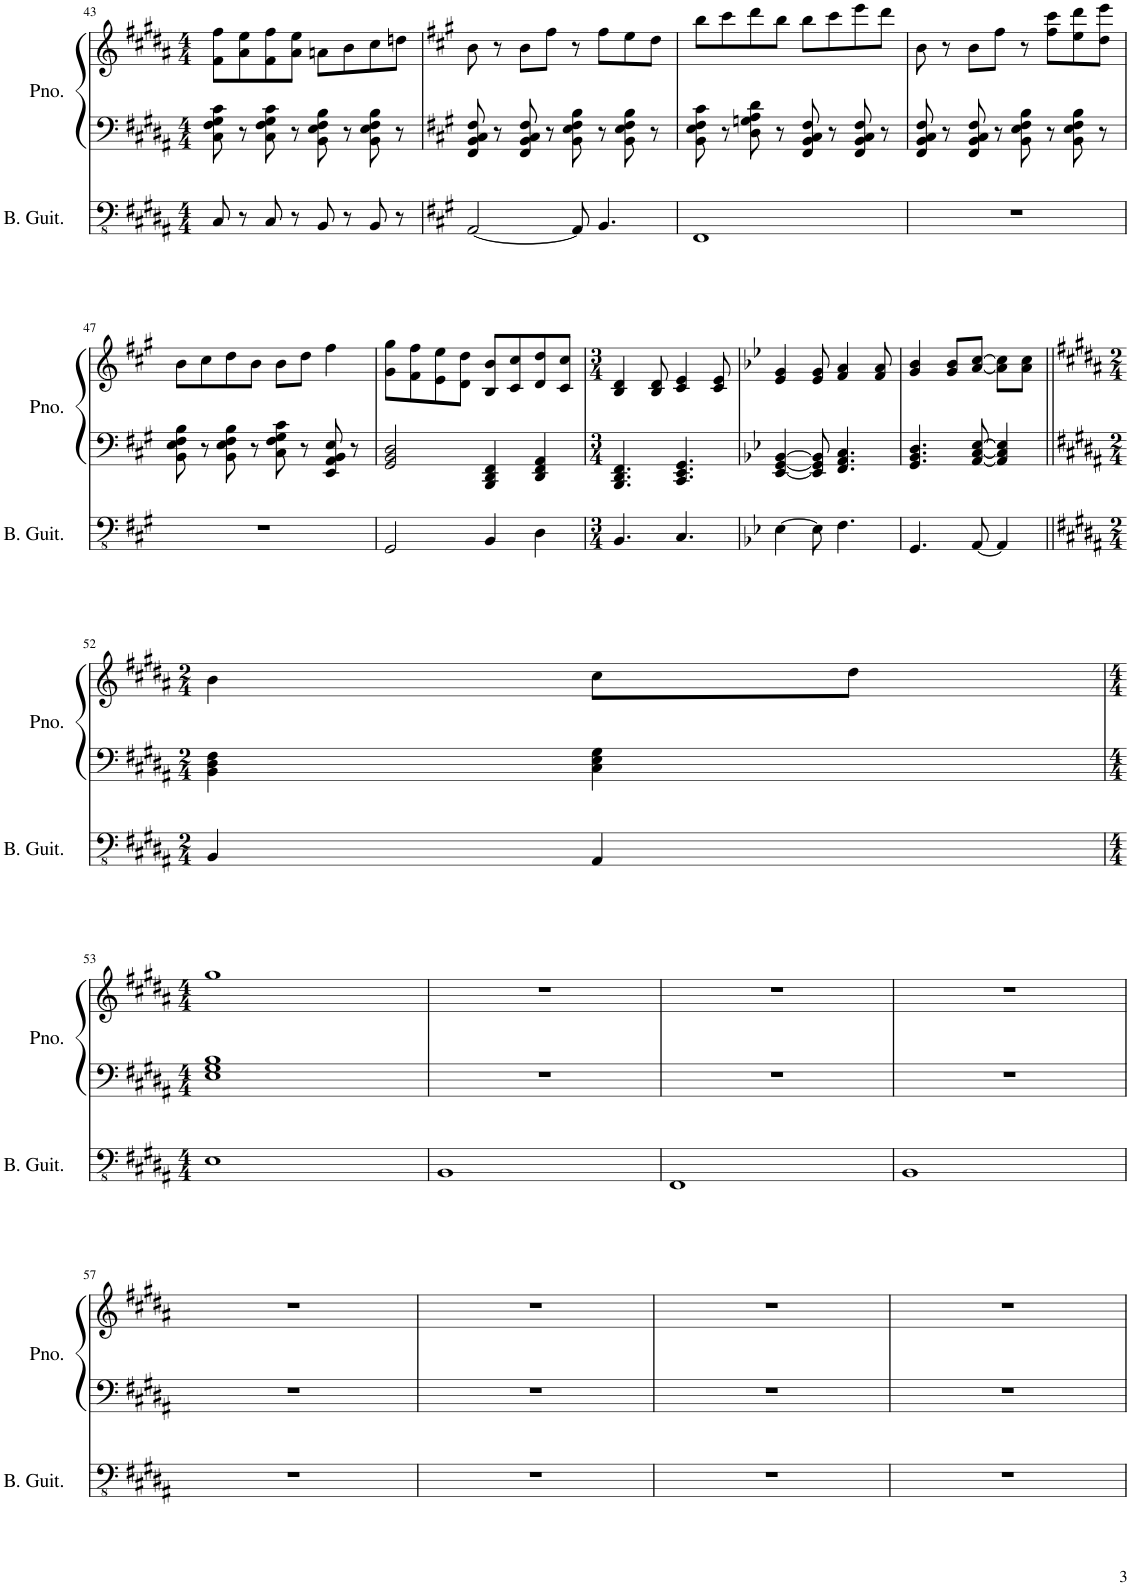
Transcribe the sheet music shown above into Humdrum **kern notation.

**kern	**kern	**kern
*part2	*part1	*part1
*staff3	*staff2	*staff1
*I"ベース	*I"Piano	*
*	*I'Pno.	*
!!LO:PB:g=z
*clefFv4	*clefF4	*clefG2
*k[f#c#g#d#a#]	*k[f#c#g#d#a#]	*k[f#c#g#d#a#]
*M4/4	*M4/4	*M4/4
=43	=43	=43
8CC#/	8C#\ 8F#\ 8G#\ 8c#\	8f#\ 8ff#\L
8r	8r	8a#\ 8ee\
8CC#/	8C#\ 8F#\ 8G#\ 8c#\	8f#\ 8ff#\
8r	8r	8a#\ 8ee\J
8BBB/	8BB\ 8E\ 8F#\ 8B\	8an\L
8r	8r	8b\
8BBB/	8BB\ 8E\ 8F#\ 8B\	8cc#\
8r	8r	8ddn\J
=44	=44	=44
*k[f#c#g#]	*k[f#c#g#]	*k[f#c#g#]
[2AAA/	8FF#/ 8BB/ 8C#/ 8F#/	8b\
.	8r	8r
.	8FF#/ 8BB/ 8C#/ 8F#/	8b\L
.	8r	8ff#\J
8AAA/]	8BB\ 8E\ 8F#\ 8B\	8r
4.BBB/	8r	8ff#\L
.	8BB\ 8E\ 8F#\ 8B\	8ee\
.	8r	8dd\J
=45	=45	=45
1FFF#	8BB\ 8E\ 8F#\ 8c#\	8bb\L
.	8r	8ccc#\
.	8D\ 8Gn\ 8A\ 8d\	8ddd\
.	8r	8bb\J
.	8FF#/ 8BB/ 8C#/ 8F#/	8bb\L
.	8r	8ccc#\
.	8FF#/ 8BB/ 8C#/ 8F#/	8eee\
.	8r	8ddd\J
=46	=46	=46
1r	8FF#/ 8BB/ 8C#/ 8F#/	8b\
.	8r	8r
.	8FF#/ 8BB/ 8C#/ 8F#/	8b\L
.	8r	8ff#\J
.	8BB\ 8E\ 8F#\ 8B\	8r
.	8r	8ff#\ 8ccc#\L
.	8BB\ 8E\ 8F#\ 8B\	8ee\ 8ddd\
.	8r	8dd\ 8eee\J
!!LO:LB:g=z
=47	=47	=47
1r	8BB\ 8E\ 8F#\ 8B\	8b\L
.	8r	8cc#\
.	8BB\ 8E\ 8F#\ 8B\	8dd\
.	8r	8b\J
.	8C#\ 8F#\ 8G#\ 8c#\	8b\L
.	8r	8dd\J
.	8EE/ 8AA/ 8BB/ 8E/	4ff#\
.	8r	.
=48	=48	=48
2GGG#/	2GG#/ 2BB/ 2D/	8g#\ 8gg#\L
.	.	8f#\ 8ff#\
.	.	8e\ 8ee\
.	.	8d\ 8dd\J
4BBB/	4BBB/ 4DD/ 4FF#/	8B/ 8b/L
.	.	8c#/ 8cc#/
4DD\	4DD/ 4FF#/ 4AA/	8d/ 8dd/
.	.	8c#/ 8cc#/J
=49	=49	=49
*M3/4	*M3/4	*M3/4
4.BBB/	4.BBB/ 4.DD/ 4.FF#/	4B/ 4d/
.	.	8B/ 8d/
4.CC#/	4.CC#/ 4.EE/ 4.GG#/	4c#/ 4e/
.	.	8c#/ 8e/
=50	=50	=50
*k[b-e-]	*k[b-e-]	*k[b-e-]
[4EE-\	[4EE-/ [4GG/ [4BB-/	4e-/ 4g/
8EE-\]	8EE-/] 8GG/] 8BB-/]	8e-/ 8g/
4.FF\	4.FF/ 4.AA/ 4.C/	4f/ 4a/
.	.	8f/ 8a/
=51	=51	=51
4.GGG/	4.GG/ 4.BB-/ 4.D/	4g/ 4b-/
.	.	8g/ 8b-/L
[8AAA/	[8AA/ [8C/ [8E-/	[8a/ [8cc/J
4AAA/]	4AA/] 4C/] 4E-/]	8a\] 8cc\]L
.	.	8a\ 8cc\J
!!LO:LB:g=z
=52||	=52||	=52||
*k[f#c#g#d#a#]	*k[f#c#g#d#a#]	*k[f#c#g#d#a#]
*M2/4	*M2/4	*M2/4
4BBB/	4BB\ 4D#\ 4F#\	4b\
4AAA#/	4C#\ 4E\ 4G#\	8cc#\L
.	.	8dd#\J
!!LO:LB:g=z
=53	=53	=53
*M4/4	*M4/4	*M4/4
1EE	1E 1G# 1B	1gg#
=54	=54	=54
1BBB	1r	1r
=55	=55	=55
1FFF#	1r	1r
=56	=56	=56
1BBB	1r	1r
!!LO:LB:g=z
=57	=57	=57
1r	1r	1r
=58	=58	=58
1r	1r	1r
=59	=59	=59
1r	1r	1r
=60	=60	=60
1r	1r	1r
=	=	=
*-	*-	*-
